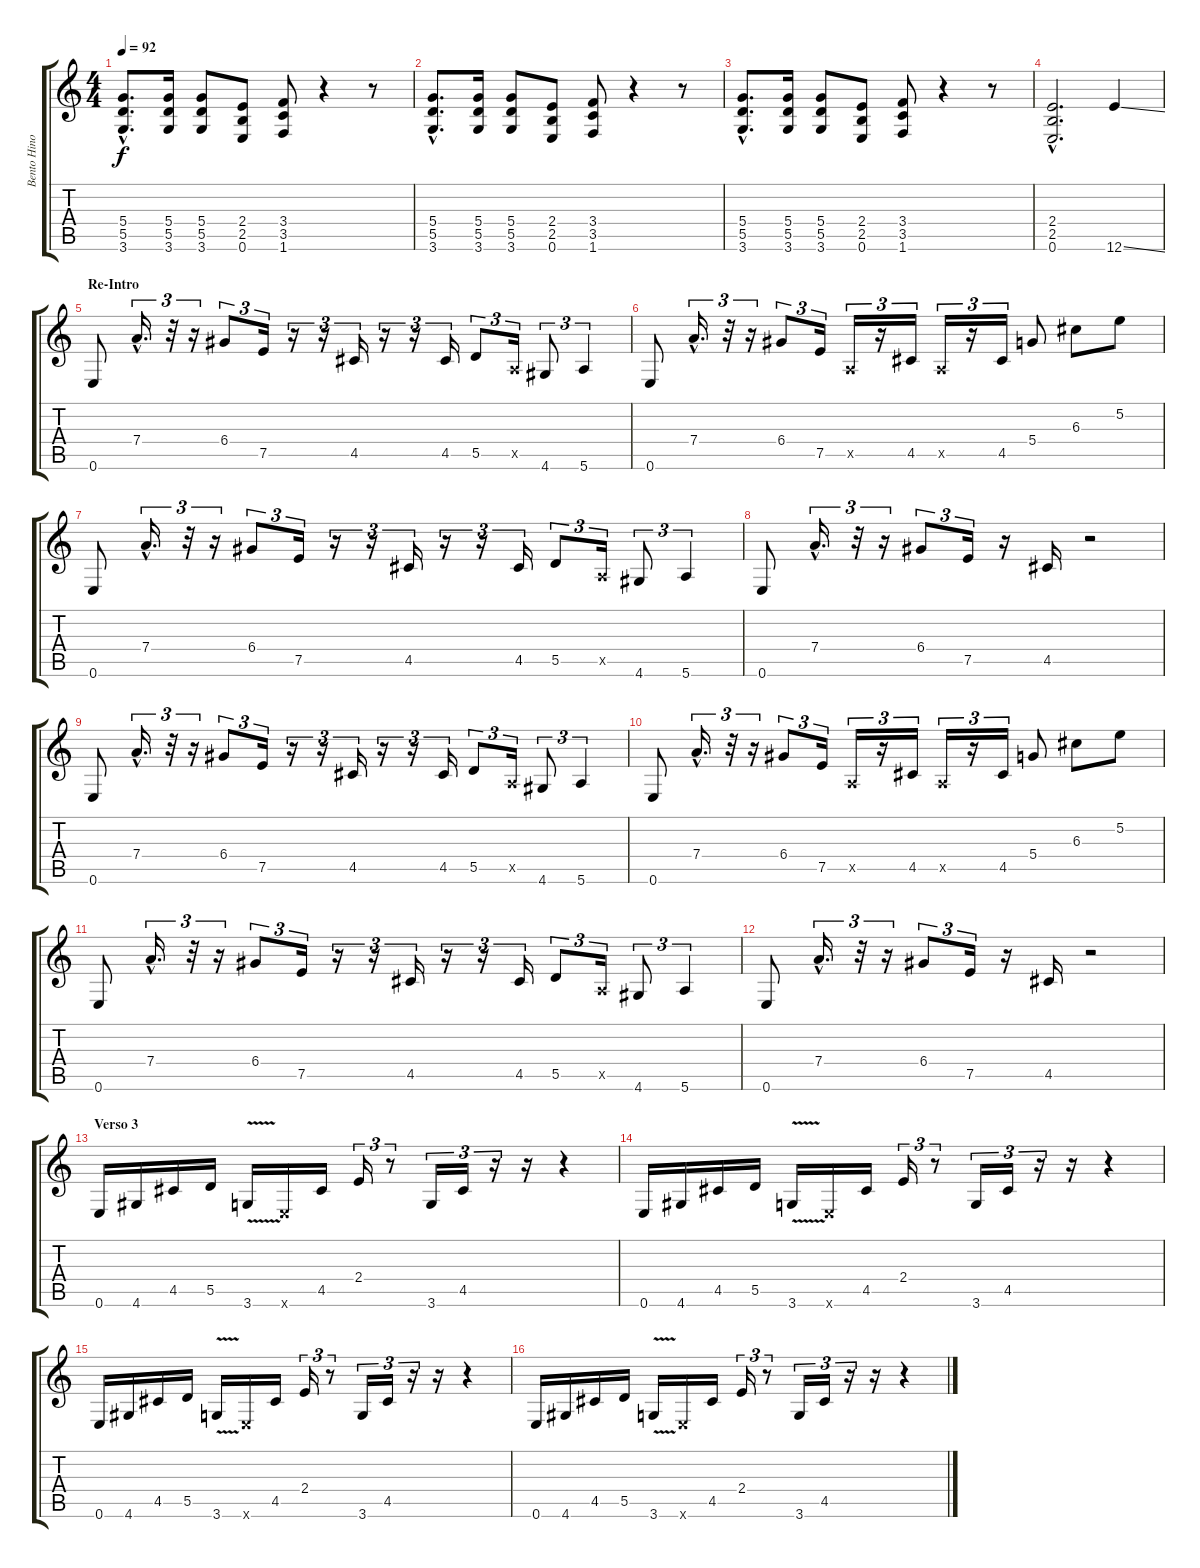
\track ("Bento Hinoto" "Bento Hino") {instrument distortionguitar}
\staff {score tabs}
\tuning (E4 B3 G3 D3 A2 E2) {hide}
\ts (4 4)
\tempo 92
\clef g2
\ks c
(5.4{hac} 5.5{hac} 3.6{hac}).8{d dy f} (5.4 5.5 3.6).16 (5.4 5.5 3.6).8 (2.4 2.5 0.6).8 (3.4 3.5 1.6).8 r.4 r.8 |
(5.4{hac} 5.5{hac} 3.6{hac}).8{d} (5.4 5.5 3.6).16 (5.4 5.5 3.6).8 (2.4 2.5 0.6).8 (3.4 3.5 1.6).8 r.4 r.8 |
(5.4{hac} 5.5{hac} 3.6{hac}).8{d} (5.4 5.5 3.6).16 (5.4 5.5 3.6).8 (2.4 2.5 0.6).8 (3.4 3.5 1.6).8 r.4 r.8 |
(2.4{hac} 2.5{hac} 0.6{hac}).2{d} 12.6{ss}.4 |
\section ("" "Re-Intro")
0.6.8 7.4{hac}.16{d tu (3 2)} r.32{tu (3 2)} r.16{tu (3 2)} 6.4.8{tu (3 2)} 7.5.16{tu (3 2)} r.16{tu (3 2)} r.16{tu (3 2)} 4.5.16{tu (3 2)} r.16{tu (3 2)} r.16{tu (3 2)} 4.5.16{tu (3 2)} 5.5.8{tu (3 2)} 0.5{x}.16{tu (3 2)} 4.6.8{tu (3 2)} 5.6.4{tu (3 2)} |
0.6.8 7.4{hac}.16{d tu (3 2)} r.32{tu (3 2)} r.16{tu (3 2)} 6.4.8{tu (3 2)} 7.5.16{tu (3 2)} 0.5{x}.16{tu (3 2)} r.16{tu (3 2)} 4.5.16{tu (3 2)} 0.5{x}.16{tu (3 2)} r.16{tu (3 2)} 4.5.16{tu (3 2)} 5.4.8 6.3.8 5.2.8 |
0.6.8 7.4{hac}.16{d tu (3 2)} r.32{tu (3 2)} r.16{tu (3 2)} 6.4.8{tu (3 2)} 7.5.16{tu (3 2)} r.16{tu (3 2)} r.16{tu (3 2)} 4.5.16{tu (3 2)} r.16{tu (3 2)} r.16{tu (3 2)} 4.5.16{tu (3 2)} 5.5.8{tu (3 2)} 0.5{x}.16{tu (3 2)} 4.6.8{tu (3 2)} 5.6.4{tu (3 2)} |
0.6.8 7.4{hac}.16{d tu (3 2)} r.32{tu (3 2)} r.16{tu (3 2)} 6.4.8{tu (3 2)} 7.5.16{tu (3 2)} r.16 4.5.16 r.2 |
0.6.8 7.4{hac}.16{d tu (3 2)} r.32{tu (3 2)} r.16{tu (3 2)} 6.4.8{tu (3 2)} 7.5.16{tu (3 2)} r.16{tu (3 2)} r.16{tu (3 2)} 4.5.16{tu (3 2)} r.16{tu (3 2)} r.16{tu (3 2)} 4.5.16{tu (3 2)} 5.5.8{tu (3 2)} 0.5{x}.16{tu (3 2)} 4.6.8{tu (3 2)} 5.6.4{tu (3 2)} |
0.6.8 7.4{hac}.16{d tu (3 2)} r.32{tu (3 2)} r.16{tu (3 2)} 6.4.8{tu (3 2)} 7.5.16{tu (3 2)} 0.5{x}.16{tu (3 2)} r.16{tu (3 2)} 4.5.16{tu (3 2)} 0.5{x}.16{tu (3 2)} r.16{tu (3 2)} 4.5.16{tu (3 2)} 5.4.8 6.3.8 5.2.8 |
0.6.8 7.4{hac}.16{d tu (3 2)} r.32{tu (3 2)} r.16{tu (3 2)} 6.4.8{tu (3 2)} 7.5.16{tu (3 2)} r.16{tu (3 2)} r.16{tu (3 2)} 4.5.16{tu (3 2)} r.16{tu (3 2)} r.16{tu (3 2)} 4.5.16{tu (3 2)} 5.5.8{tu (3 2)} 0.5{x}.16{tu (3 2)} 4.6.8{tu (3 2)} 5.6.4{tu (3 2)} |
0.6.8 7.4{hac}.16{d tu (3 2)} r.32{tu (3 2)} r.16{tu (3 2)} 6.4.8{tu (3 2)} 7.5.16{tu (3 2)} r.16 4.5.16 r.2 |
\section ("" "Verso 3")
0.6.16 4.6.16 4.5.16 5.5.16 3.6{v}.16 0.6{x}.16 4.5.16 2.4.16{tu (3 2)} r.8{tu (3 2)} 3.6.16{tu (3 2)} 4.5.16{tu (3 2)} r.16{tu (3 2)} r.16 r.4 |
0.6.16 4.6.16 4.5.16 5.5.16 3.6{v}.16 0.6{x}.16 4.5.16 2.4.16{tu (3 2)} r.8{tu (3 2)} 3.6.16{tu (3 2)} 4.5.16{tu (3 2)} r.16{tu (3 2)} r.16 r.4 |
0.6.16 4.6.16 4.5.16 5.5.16 3.6{v}.16 0.6{x}.16 4.5.16 2.4.16{tu (3 2)} r.8{tu (3 2)} 3.6.16{tu (3 2)} 4.5.16{tu (3 2)} r.16{tu (3 2)} r.16 r.4 |
0.6.16 4.6.16 4.5.16 5.5.16 3.6{v}.16 0.6{x}.16 4.5.16 2.4.16{tu (3 2)} r.8{tu (3 2)} 3.6.16{tu (3 2)} 4.5.16{tu (3 2)} r.16{tu (3 2)} r.16 r.4
